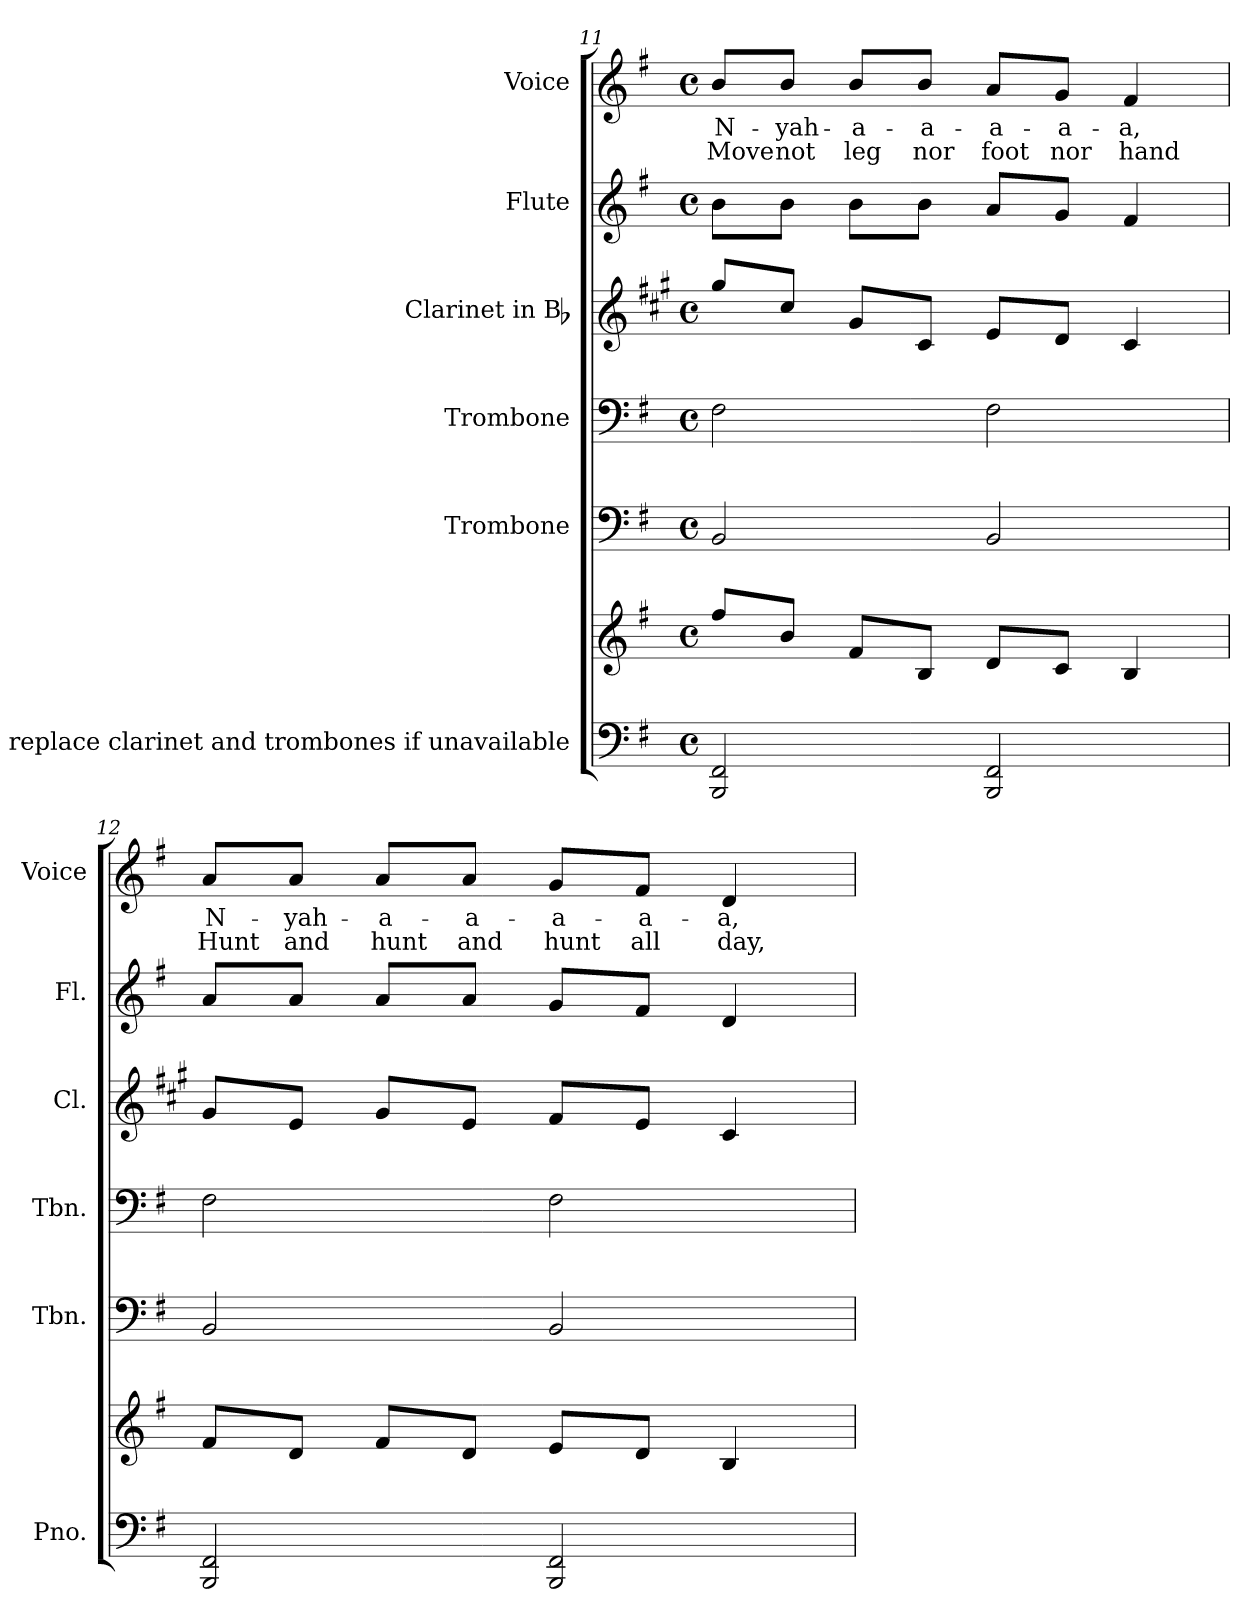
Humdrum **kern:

**kern	**kern	**kern	**kern	**kern	**kern	**kern	**text	**text
*part6	*part6	*part5	*part4	*part3	*part2	*part1	*part1	*part1
*staff7	*staff6	*staff5	*staff4	*staff3	*staff2	*staff1	*staff1	*staff1
*I"Piano To replace clarinet  and trombones if unavailable	*	*I"Trombone	*I"Trombone	*I"Clarinet in Bb	*I"Flute	*I"Voice	*	*
*I'Pno.	*	*I'Tbn.	*I'Tbn.	*I'Cl.	*I'Fl.	*I'Voice	*	*
*clefF4	*clefG2	*clefF4	*clefF4	*clefG2	*clefG2	*clefG2	*	*
*	*	*	*	*ITrd1c2	*	*	*	*
*k[f#]	*k[f#]	*k[f#]	*k[f#]	*k[f#]	*k[f#]	*k[f#]	*	*
*G:	*G:	*G:	*G:	*G:	*G:	*G:	*	*
*M4/4	*M4/4	*M4/4	*M4/4	*M4/4	*M4/4	*M4/4	*	*
*met(c)	*met(c)	*met(c)	*met(c)	*met(c)	*met(c)	*met(c)	*	*
=11	=11	=11	=11	=11	=11	=11	=11	=11
!	!	!	!	!	!	!	!LO:LY:b:color=#000000	!LO:LY:b:color=#000000
*	*	*	*	*	*	*^	*	*
2BBBi/ 2FF#i	8ff#i/L	2BBi/	2F#i\	8ff#i/L	8bi\L	8bi/L	2ryy	N-	Move
!	!	!	!	!	!	!	!	!LO:LY:b:color=#000000	!LO:LY:b:color=#000000
.	8bi/J	.	.	8bi/J	8bi\J	8bi/J	.	-yah-	not
!	!	!	!	!	!	!	!	!LO:LY:b:color=#000000	!LO:LY:b:color=#000000
.	8f#i/L	.	.	8f#i/L	8bi\L	8bi/L	.	-a-	leg
!	!	!	!	!	!	!	!	!LO:LY:b:color=#000000	!LO:LY:b:color=#000000
.	8Bi/J	.	.	8Bi/J	8bi\J	8bi/J	.	-a-	nor
!	!	!	!	!	!	!	!	!LO:LY:b:color=#000000	!LO:LY:b:color=#000000
2BBBi/ 2FF#i	8di/L	2BBi/	2F#i\	8di/L	8ai/L	8ai/L	2ryy	-a-	foot
!	!	!	!	!	!	!	!	!LO:LY:b:color=#000000	!LO:LY:b:color=#000000
.	8ci/J	.	.	8ci/J	8gi/J	8gi/J	.	-a-	nor
!	!	!	!	!	!	!	!	!LO:LY:b:color=#000000	!LO:LY:b:color=#000000
.	4Bi/	.	.	4Bi/	4f#i/	4f#i/	.	-a,	hand
*	*	*	*	*	*	*v	*v	*	*
=12	=12	=12	=12	=12	=12	=12	=12	=12
!	!	!	!	!	!	!	!LO:LY:b:color=#000000	!LO:LY:b:color=#000000
2BBBi/ 2FF#i	8f#i/L	2BBi/	2F#i\	8f#i/L	8ai/L	8ai/L	N-	Hunt
!	!	!	!	!	!	!	!LO:LY:b:color=#000000	!LO:LY:b:color=#000000
.	8di/J	.	.	8di/J	8ai/J	8ai/J	-yah-	and
!	!	!	!	!	!	!	!LO:LY:b:color=#000000	!LO:LY:b:color=#000000
.	8f#i/L	.	.	8f#i/L	8ai/L	8ai/L	-a-	hunt
!	!	!	!	!	!	!	!LO:LY:b:color=#000000	!LO:LY:b:color=#000000
.	8di/J	.	.	8di/J	8ai/J	8ai/J	-a-	and
!	!	!	!	!	!	!	!LO:LY:b:color=#000000	!LO:LY:b:color=#000000
2BBBi/ 2FF#i	8ei/L	2BBi/	2F#i\	8ei/L	8gi/L	8gi/L	-a-	hunt
!	!	!	!	!	!	!	!LO:LY:b:color=#000000	!LO:LY:b:color=#000000
.	8di/J	.	.	8di/J	8f#i/J	8f#i/J	-a-	all
!	!	!	!	!	!	!	!LO:LY:b:color=#000000	!LO:LY:b:color=#000000
.	4Bi/	.	.	4Bi/	4di/	4di/	-a,	day,
=	=	=	=	=	=	=	=	=
*-	*-	*-	*-	*-	*-	*-	*-	*-
